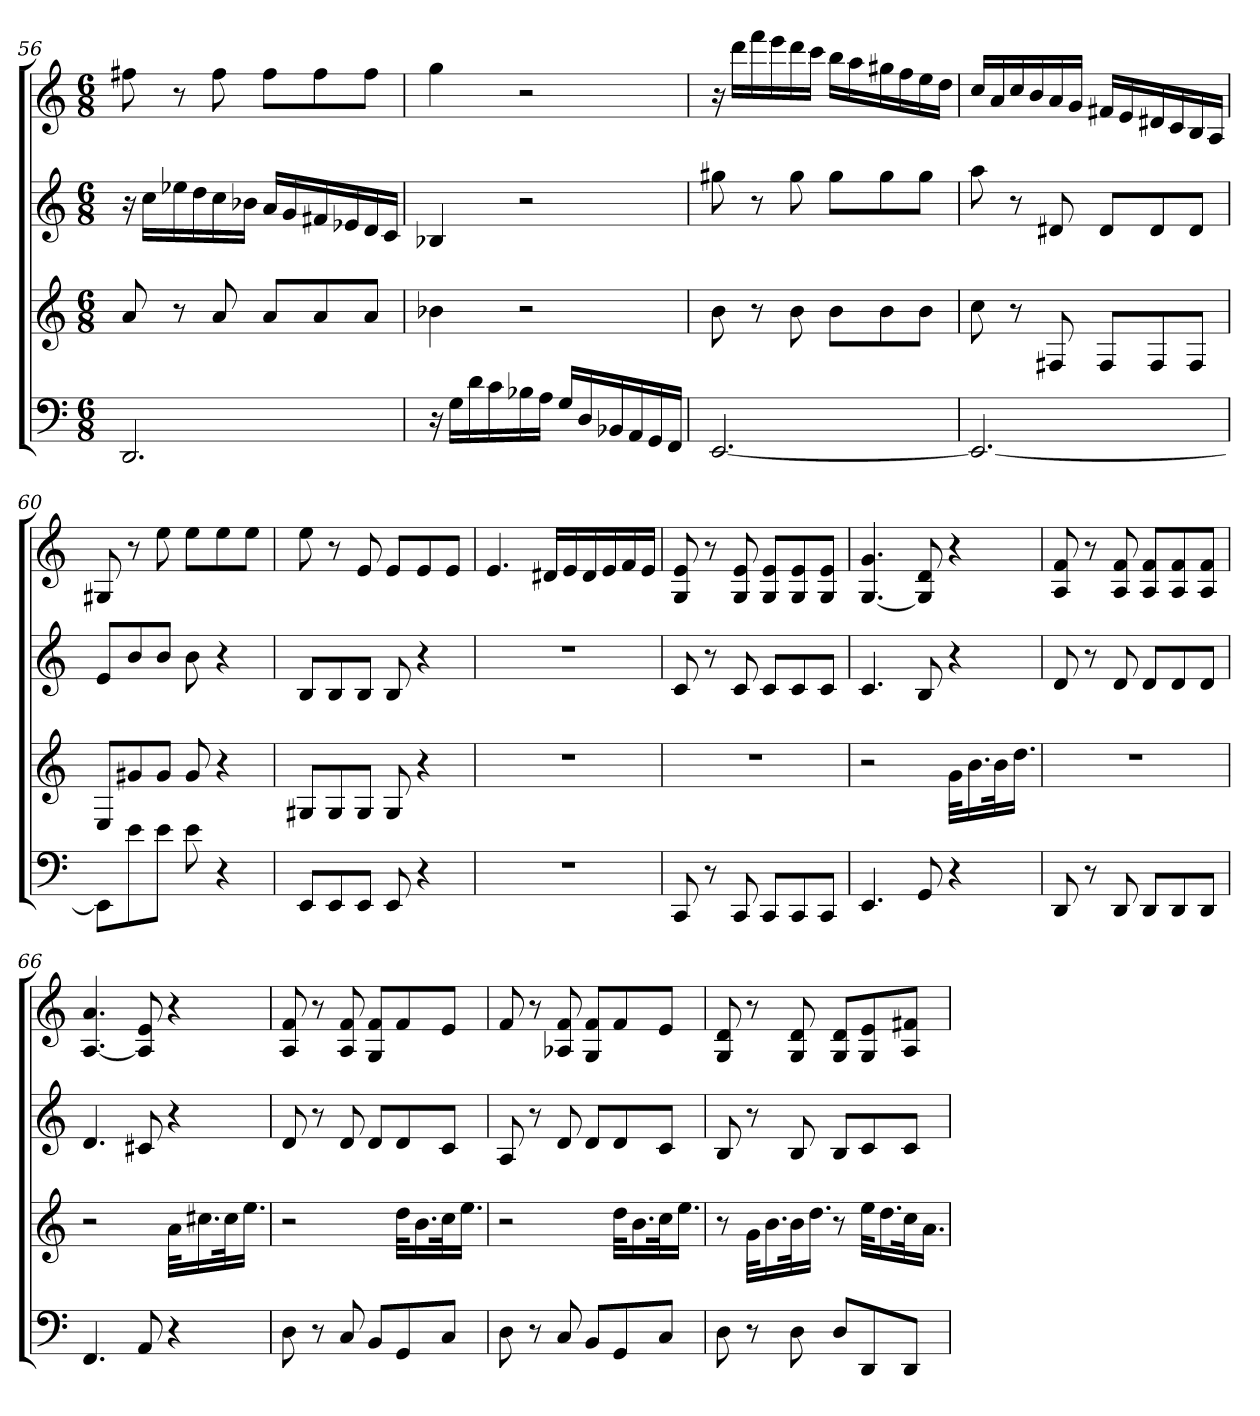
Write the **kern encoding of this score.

**kern	**kern	**kern	**kern
*part4	*part3	*part2	*part1
*staff4	*staff3	*staff2	*staff1
*k[]	*k[]	*k[]	*k[]
*C:	*C:	*C:	*C:
*M6/8	*M6/8	*M6/8	*M6/8
=56	=56	=56	=56
2.DD	8a	16r	8ff#X
.	.	16ccLL	.
.	8r	16ee-X	8r
.	.	16dd	.
.	8a	16cc	8ff#
.	.	16b-XJJ	.
.	8aL	16aLL	8ff#L
.	.	16g	.
.	8a	16f#X	8ff#
.	.	16e-X	.
.	8aJ	16d	8ff#J
.	.	16cJJ	.
=57	=57	=57	=57
16r	4b-X	4B-X	4gg
16GLL	.	.	.
16d	.	.	.
16c	.	.	.
16B-X	2r	2r	2r
16AJJ	.	.	.
16GLL	.	.	.
16D	.	.	.
16BB-X	.	.	.
16AA	.	.	.
16GG	.	.	.
16FFJJ	.	.	.
=58	=58	=58	=58
[2.EE	8b	8gg#X	16r
.	.	.	16dddLL
.	8r	8r	16fff
.	.	.	16eee
.	8b	8gg#	16ddd
.	.	.	16cccJJ
.	8bL	8gg#L	16bbLL
.	.	.	16aa
.	8b	8gg#	16gg#X
.	.	.	16ff
.	8bJ	8gg#J	16ee
.	.	.	16ddJJ
=59	=59	=59	=59
2.EE_	8cc	8aa	16ccLL
.	.	.	16a
.	8r	8r	16cc
.	.	.	16b
.	8F#X	8d#X	16a
.	.	.	16gJJ
.	8F#L	8d#L	16f#XLL
.	.	.	16e
.	8F#	8d#	16d#X
.	.	.	16c
.	8F#J	8d#J	16B
.	.	.	16AJJ
=60	=60	=60	=60
8EEL]	8EL	8eL	8G#X
8e	8g#X	8b	8r
8eJ	8g#J	8bJ	8ee
8e	8g#	8b	8eeL
4r	4r	4r	8ee
.	.	.	8eeJ
=61	=61	=61	=61
8EEL	8G#XL	8BL	8ee
8EE	8G#	8B	8r
8EEJ	8G#J	8BJ	8e
8EE	8G#	8B	8eL
4r	4r	4r	8e
.	.	.	8eJ
=62	=62	=62	=62
2.r	2.r	2.r	4.e
.	.	.	16d#XLL
.	.	.	16e
.	.	.	16d#
.	.	.	16e
.	.	.	16f
.	.	.	16eJJ
=63	=63	=63	=63
8CC	2.r	8c	8G 8e
8r	.	8r	8r
8CC	.	8c	8G 8e
8CCL	.	8cL	8G 8eL
8CC	.	8c	8G 8e
8CCJ	.	8cJ	8G 8eJ
=64	=64	=64	=64
4.EE	2r	4.c	[4.G 4.g
8GG	.	8B	8G] 8d
4r	32gKLL	4r	4r
.	16.b	.	.
.	32bK	.	.
.	16.ddJJ	.	.
=65	=65	=65	=65
8DD	2.r	8d	8A 8f
8r	.	8r	8r
8DD	.	8d	8A 8f
8DDL	.	8dL	8A 8fL
8DD	.	8d	8A 8f
8DDJ	.	8dJ	8A 8fJ
=66	=66	=66	=66
4.FF	2r	4.d	[4.A 4.a
8AA	.	8c#X	8A] 8e
4r	32aKLL	4r	4r
.	16.cc#X	.	.
.	32cc#K	.	.
.	16.eeJJ	.	.
=67	=67	=67	=67
8D	2r	8d	8A 8f
8r	.	8r	8r
8C	.	8d	8A 8f
8BBL	.	8dL	8G 8fL
8GG	32ddKLL	8d	8f
.	16.b	.	.
8CJ	32ccK	8cJ	8eJ
.	16.eeJJ	.	.
=68	=68	=68	=68
8D	2r	8A	8f
8r	.	8r	8r
8C	.	8d	8A-X 8f
8BBL	.	8dL	8G 8fL
8GG	32ddKLL	8d	8f
.	16.b	.	.
8CJ	32ccK	8cJ	8eJ
.	16.eeJJ	.	.
=69	=69	=69	=69
8D	8r	8B	8G 8d
8r	32gKLL	8r	8r
.	16.b	.	.
8D	32bK	8B	8G 8d
.	16.ddJJ	.	.
8DL	8r	8BL	8G 8dL
8DD	32eeKLL	8c	8G 8e
.	16.dd	.	.
8DDJ	32ccK	8cJ	8A 8f#XJ
.	16.aJJ	.	.
=	=	=	=
*-	*-	*-	*-
